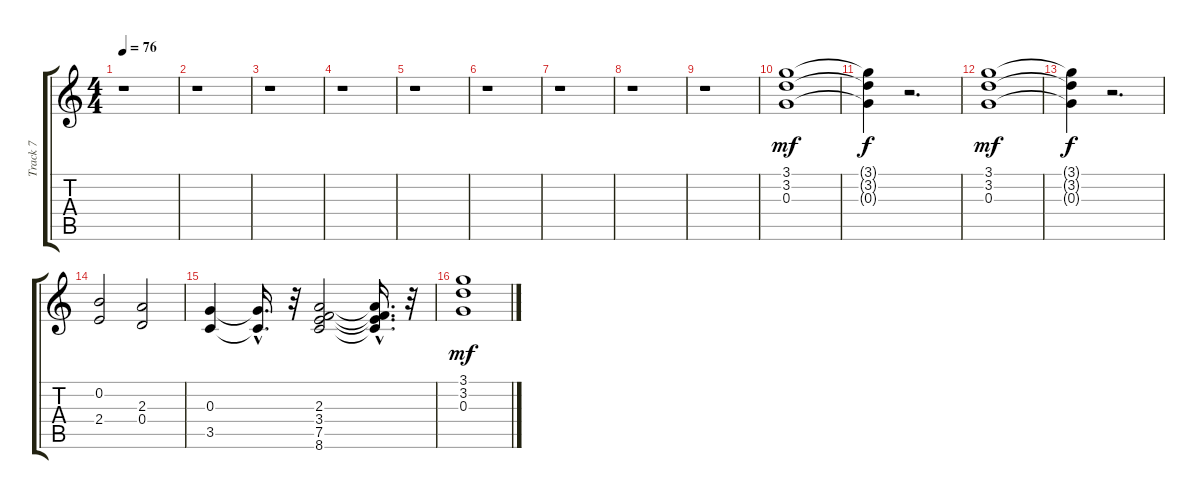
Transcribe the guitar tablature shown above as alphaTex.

\track ("Track 7" "Track 7") {instrument distortionguitar}
\staff {score tabs}
\tuning (E4 B3 G3 D3 A2 E2) {hide}
\ts (4 4)
\tempo 76
\clef g2
\ks c
r.1{dy mf instrument distortionguitar} |
r.1 |
r.1 |
r.1 |
r.1 |
r.1 |
r.1 |
r.1 |
r.1 |
(3.1 3.2 0.3).1 |
(3.1{t} 3.2{t} 0.3{t}).4{dy f} r.2{d} |
(3.1 3.2 0.3).1{dy mf} |
(3.1{t} 3.2{t} 0.3{t}).4{dy f} r.2{d} |
(0.2 2.4).2 (2.3 0.4).2 |
(0.3 3.5).4 (0.3{hac t} 3.5{hac t}).16{d} r.32 (2.3 3.4 7.5 8.6).2 (2.3{hac t} 3.4{hac t} 7.5{hac t} 8.6{hac t}).16{d} r.32 |
(3.1 3.2 0.3).1{dy mf}
